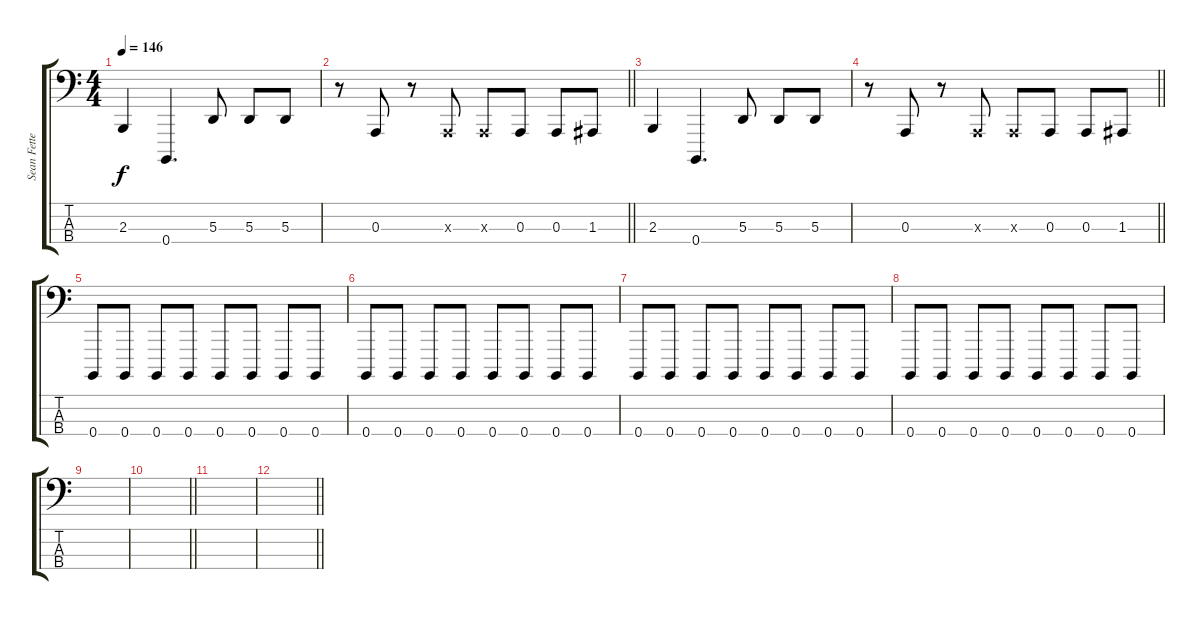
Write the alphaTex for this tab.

\track ("Sean Fetterman" "Sean Fette") {instrument lead8bassandlead}
\staff {score tabs}
\tuning (G2 D2 A1 B0) {hide}
\ts (4 4)
\tempo 146
\clef f4
\ks c
2.3.4{dy f} 0.4.4{d} 5.3.8 5.3.8 5.3.8 |
\barLineRight lightlight
r.8 0.3.8 r.8 0.3{x}.8 0.3{x}.8 0.3.8 0.3.8 1.3.8 |
2.3.4 0.4.4{d} 5.3.8 5.3.8 5.3.8 |
\barLineRight lightlight
r.8 0.3.8 r.8 0.3{x}.8 0.3{x}.8 0.3.8 0.3.8 1.3.8 |
0.4.8 0.4.8 0.4.8 0.4.8 0.4.8 0.4.8 0.4.8 0.4.8 |
0.4.8 0.4.8 0.4.8 0.4.8 0.4.8 0.4.8 0.4.8 0.4.8 |
0.4.8 0.4.8 0.4.8 0.4.8 0.4.8 0.4.8 0.4.8 0.4.8 |
0.4.8 0.4.8 0.4.8 0.4.8 0.4.8 0.4.8 0.4.8 0.4.8 |
|
\barLineRight lightlight
|
|
\barLineRight lightlight
